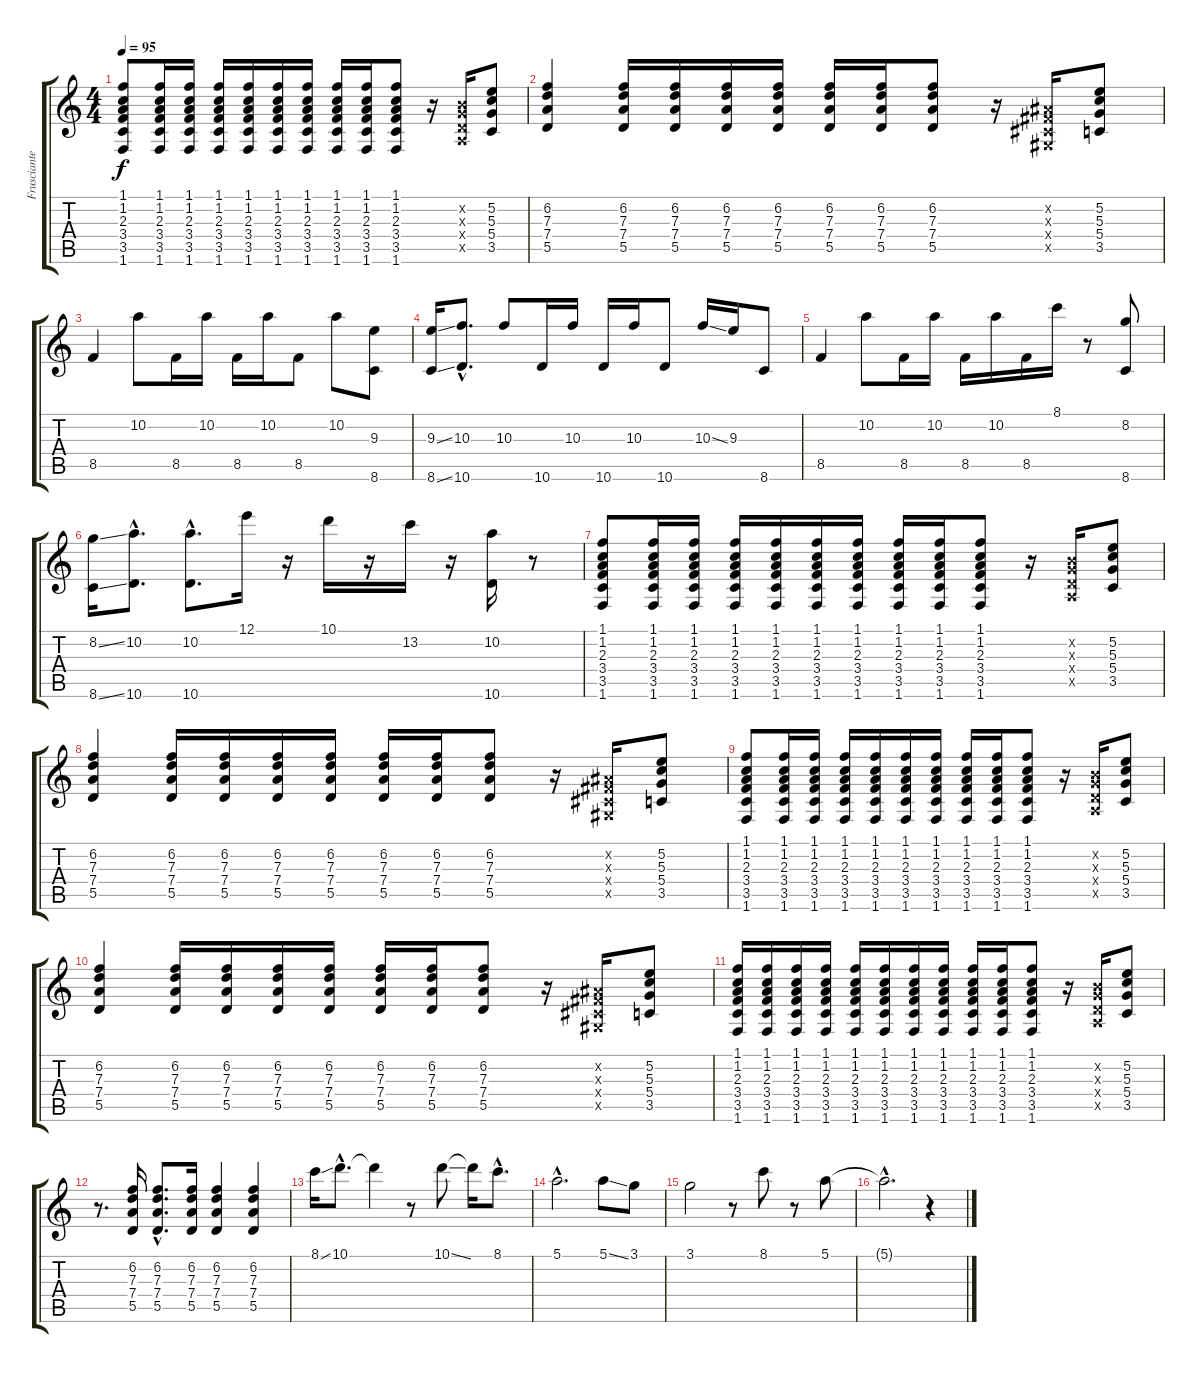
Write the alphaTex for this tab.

\track ("Frusciante - Guitar" "Frusciante") {instrument electricguitarclean}
\staff {score tabs}
\tuning (E4 B3 G3 D3 A2 E2) {hide}
\ts (4 4)
\tempo 95
\clef g2
\ks c
(1.1 1.2 2.3 3.4 3.5 1.6).8{dy f} (1.1 1.2 2.3 3.4 3.5 1.6).16 (1.1 1.2 2.3 3.4 3.5 1.6).16 (1.1 1.2 2.3 3.4 3.5 1.6).16 (1.1 1.2 2.3 3.4 3.5 1.6).16 (1.1 1.2 2.3 3.4 3.5 1.6).16 (1.1 1.2 2.3 3.4 3.5 1.6).16 (1.1 1.2 2.3 3.4 3.5 1.6).16 (1.1 1.2 2.3 3.4 3.5 1.6).16 (1.1 1.2 2.3 3.4 3.5 1.6).8 r.16 (0.2{x} 0.3{x} 0.4{x} 0.5{x}).16 (5.2 5.3 5.4 3.5).8 |
(6.2 7.3 7.4 5.5).4 (6.2 7.3 7.4 5.5).16 (6.2 7.3 7.4 5.5).16 (6.2 7.3 7.4 5.5).16 (6.2 7.3 7.4 5.5).16 (6.2 7.3 7.4 5.5).16 (6.2 7.3 7.4 5.5).16 (6.2 7.3 7.4 5.5).8 r.16 (-1.2{x} -1.3{x} -1.4{x} -1.5{x}).16 (5.2 5.3 5.4 3.5).8 |
8.5.4 10.2.8 8.5.16 10.2.16 8.5.16 10.2.16 8.5.8 10.2.8 (9.3 8.6).8 |
(9.3{ss} 8.6{ss}).16 (10.3{hac} 10.6{hac}).8{d} 10.3.8 10.6.16 10.3.16 10.6.16 10.3.16 10.6.8 10.3{ss}.16 9.3.16 8.6.8 |
8.5.4 10.2.8 8.5.16 10.2.16 8.5.16 10.2.16 8.5.16 8.1.16 r.8 (8.2 8.6).8 |
(8.2{ss} 8.6{ss}).16 (10.2{hac} 10.6{hac}).8{d} (10.2{hac} 10.6{hac}).8{d} 12.1.16 r.16 10.1.16 r.16 13.2.16 r.16 (10.2 10.6).16 r.8 |
(1.1 1.2 2.3 3.4 3.5 1.6).8 (1.1 1.2 2.3 3.4 3.5 1.6).16 (1.1 1.2 2.3 3.4 3.5 1.6).16 (1.1 1.2 2.3 3.4 3.5 1.6).16 (1.1 1.2 2.3 3.4 3.5 1.6).16 (1.1 1.2 2.3 3.4 3.5 1.6).16 (1.1 1.2 2.3 3.4 3.5 1.6).16 (1.1 1.2 2.3 3.4 3.5 1.6).16 (1.1 1.2 2.3 3.4 3.5 1.6).16 (1.1 1.2 2.3 3.4 3.5 1.6).8 r.16 (0.2{x} 0.3{x} 0.4{x} 0.5{x}).16 (5.2 5.3 5.4 3.5).8 |
(6.2 7.3 7.4 5.5).4 (6.2 7.3 7.4 5.5).16 (6.2 7.3 7.4 5.5).16 (6.2 7.3 7.4 5.5).16 (6.2 7.3 7.4 5.5).16 (6.2 7.3 7.4 5.5).16 (6.2 7.3 7.4 5.5).16 (6.2 7.3 7.4 5.5).8 r.16 (-1.2{x} -1.3{x} -1.4{x} -1.5{x}).16 (5.2 5.3 5.4 3.5).8 |
(1.1 1.2 2.3 3.4 3.5 1.6).8 (1.1 1.2 2.3 3.4 3.5 1.6).16 (1.1 1.2 2.3 3.4 3.5 1.6).16 (1.1 1.2 2.3 3.4 3.5 1.6).16 (1.1 1.2 2.3 3.4 3.5 1.6).16 (1.1 1.2 2.3 3.4 3.5 1.6).16 (1.1 1.2 2.3 3.4 3.5 1.6).16 (1.1 1.2 2.3 3.4 3.5 1.6).16 (1.1 1.2 2.3 3.4 3.5 1.6).16 (1.1 1.2 2.3 3.4 3.5 1.6).8 r.16 (0.2{x} 0.3{x} 0.4{x} 0.5{x}).16 (5.2 5.3 5.4 3.5).8 |
(6.2 7.3 7.4 5.5).4 (6.2 7.3 7.4 5.5).16 (6.2 7.3 7.4 5.5).16 (6.2 7.3 7.4 5.5).16 (6.2 7.3 7.4 5.5).16 (6.2 7.3 7.4 5.5).16 (6.2 7.3 7.4 5.5).16 (6.2 7.3 7.4 5.5).8 r.16 (-1.2{x} -1.3{x} -1.4{x} -1.5{x}).16 (5.2 5.3 5.4 3.5).8 |
(1.1 1.2 2.3 3.4 3.5 1.6).16 (1.1 1.2 2.3 3.4 3.5 1.6).16 (1.1 1.2 2.3 3.4 3.5 1.6).16 (1.1 1.2 2.3 3.4 3.5 1.6).16 (1.1 1.2 2.3 3.4 3.5 1.6).16 (1.1 1.2 2.3 3.4 3.5 1.6).16 (1.1 1.2 2.3 3.4 3.5 1.6).16 (1.1 1.2 2.3 3.4 3.5 1.6).16 (1.1 1.2 2.3 3.4 3.5 1.6).16 (1.1 1.2 2.3 3.4 3.5 1.6).16 (1.1 1.2 2.3 3.4 3.5 1.6).8 r.16 (0.2{x} 0.3{x} 0.4{x} 0.5{x}).16 (5.2 5.3 5.4 3.5).8 |
r.8{d} (6.2 7.3 7.4 5.5).16 (6.2{hac} 7.3{hac} 7.4{hac} 5.5{hac}).8{d} (6.2 7.3 7.4 5.5).16 (6.2 7.3 7.4 5.5).4 (6.2 7.3 7.4 5.5).4 |
8.1{ss}.16 10.1{hac}.8{d} 10.1{t}.4 r.8 10.1{ss}.8 10.1{t}.16 8.1{hac}.8{d} |
5.1{hac}.2{d} 5.1{ss}.8 3.1.8 |
3.1.2 r.8 8.1.8 r.8 5.1.8 |
5.1{hac t}.2{d} r.4
